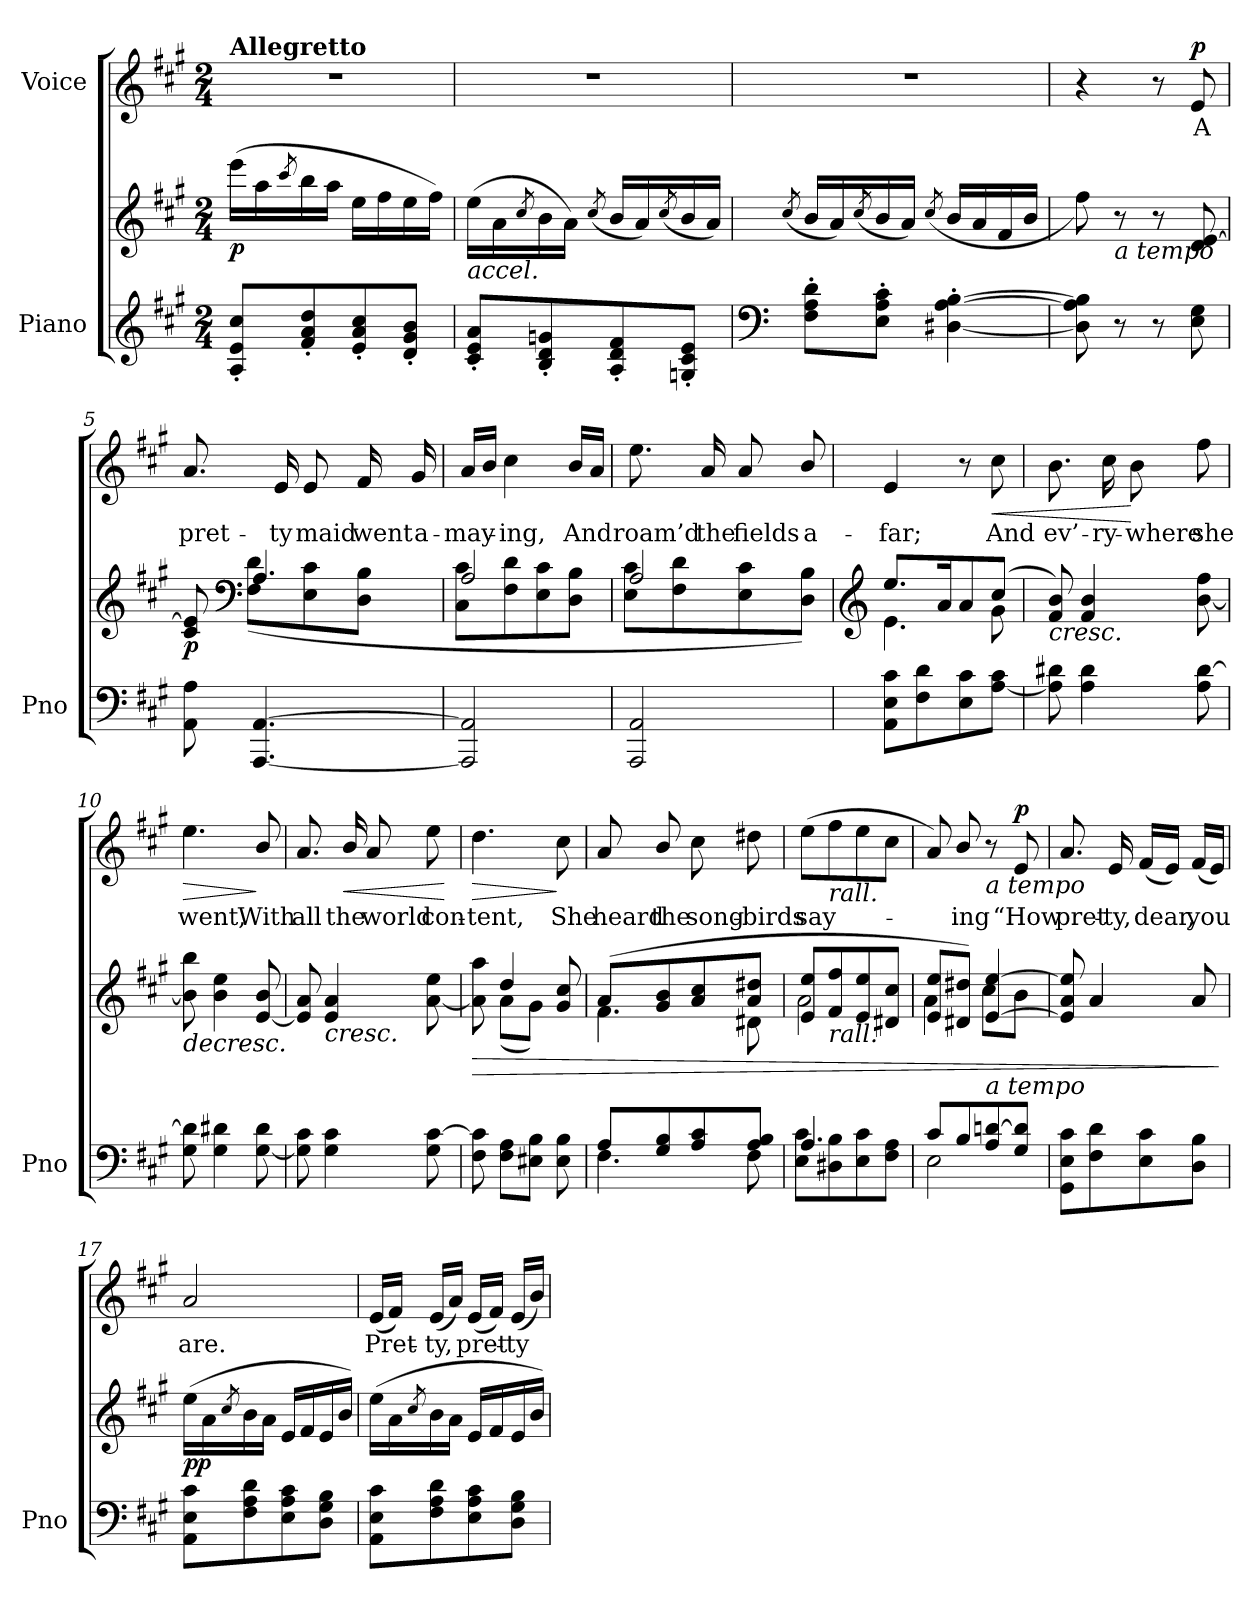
**kern	**kern	**dynam	**kern	**text	**dynam
*part2	*part2	*part2	*part1	*part1	*part1
*staff3	*staff2	*staff2/3	*staff1	*staff1	*staff1
*I"Piano	*	*	*I"Voice	*	*
*I'Pno	*	*	*	*	*
*clefG2	*clefG2	*	*clefG2	*	*
*k[f#c#g#]	*k[f#c#g#]	*	*k[f#c#g#]	*	*
*M2/4	*M2/4	*	*M2/4	*	*
=1	=1	=1	=1	=1	=1
!	!	!	!LO:TX:a:B:t=Allegretto	!	!
!	!	!LO:DY:b	!	!	!
8A/' 8e/' 8cc#/'L	(16eee\LL	p	2r	.	.
.	16aa\	.	.	.	.
.	8qccc#/	.	.	.	.
8f#/' 8a/' 8dd/'	16bb\	.	.	.	.
.	16aa\JJ	.	.	.	.
8e/' 8a/' 8cc#/'	16ee\LL	.	.	.	.
.	16ff#\	.	.	.	.
8d/' 8g#/' 8b/'J	16ee\	.	.	.	.
.	16ff#\JJ)	.	.	.	.
=2	=2	=2	=2	=2	=2
!	!LO:TX:b:i:t=accel.	!	!	!	!
8c#/' 8e/' 8a/'L	(16ee\LL	.	2r	.	.
.	16a\	.	.	.	.
.	8qcc#/	.	.	.	.
8B/' 8d/' 8gn/'	16b\	.	.	.	.
.	16a\JJ)	.	.	.	.
.	(8qcc#/	.	.	.	.
8A/' 8d/' 8f#/'	16b/LL	.	.	.	.
.	16a/)	.	.	.	.
.	(8qcc#/	.	.	.	.
8Gn/' 8c#/' 8e/'J	16b/	.	.	.	.
.	16a/JJ)	.	.	.	.
=3	=3	=3	=3	=3	=3
*clefF4	*	*	*	*	*
.	(8qcc#/	.	.	.	.
8F#\' 8A\' 8d\'L	16b/LL	.	2r	.	.
.	16a/)	.	.	.	.
.	(8qcc#/	.	.	.	.
8E\' 8A\' 8c#\'J	16b/	.	.	.	.
.	16a/JJ)	.	.	.	.
.	(>8qcc#/	.	.	.	.
[4D#X\' [4A\' [4B\'	16b/LL	.	.	.	.
.	16a/	.	.	.	.
.	16f#/	.	.	.	.
.	16b/JJ	.	.	.	.
!!LO:LB:g=z
=4	=4	=4	=4	=4	=4
8D#\] 8A\] 8B\]	8ff#\)	.	4r	.	.
!	!LO:TX:b:i:t=a tempo	!	!	!	!
8r	8r	.	.	.	.
8r	8r	.	8r	.	.
!	!	!	!	!LO:LY:b	!LO:DY:a
8E\ 8G#\	8d/ [8e/	.	8e/	A	p
=5	=5	=5	=5	=5	=5
*	*^	*	*	*	*
!	!	!	!LO:DY:b	!	!LO:LY:b	!
8AA\ 8A\	8c#/ 8e/]	8ryy	p	8.a/	pret-	.
*	*clefF4	*	*	*	*	*
[4.AAA/ [4.AA/	4.A/	(>8F#\ 8d\L	.	.	.	.
!	!	!	!	!	!LO:LY:b	!
.	.	.	.	16e/	-ty	.
!	!	!	!	!	!LO:LY:b	!
.	.	8E\ 8c#\	.	8e/	maid	.
!	!	!	!	!	!LO:LY:b	!
.	.	8D\ 8B\J	.	16f#/	went	.
!	!	!	!	!	!LO:LY:b	!
.	.	.	.	16g#/	a-	.
=6	=6	=6	=6	=6	=6	=6
!	!	!	!	!	!LO:LY:b	!
2AAA/] 2AA/]	2A/	8C#\ 8c#\L	.	16a/LL	-may-	.
.	.	.	.	16b/JJ	.	.
!	!	!	!	!	!LO:LY:b	!
.	.	8F#\ 8d\	.	4cc#\	-ing,	.
.	.	8E\ 8c#\	.	.	.	.
!	!	!	!	!	!LO:LY:b	!
.	.	8D\ 8B\J	.	16b/LL	And	.
.	.	.	.	16a/JJ	.	.
!!LO:LB:g=z
=7	=7	=7	=7	=7	=7	=7
!	!	!	!	!	!LO:LY:b	!
2AAA/ 2AA/	2A/	8E\ 8c#\L	.	8.ee\	roam’d	.
.	.	8F#\ 8d\	.	.	.	.
!	!	!	!	!	!LO:LY:b	!
.	.	.	.	16a/	the	.
!	!	!	!	!	!LO:LY:b	!
.	.	8E\ 8c#\	.	8a/	fields	.
!	!	!	!	!	!LO:LY:b	!
.	.	8D\ 8B\J)	.	8b/	a-	.
=8	=8	=8	=8	=8	=8	=8
*	*clefG2	*	*	*	*	*
!	!	!	!	!	!LO:LY:b	!
8AA\ 8E\ 8c#\L	8.ee/L	4.e\	.	4e/	-far;	.
8F#\ 8d\	.	.	.	.	.	.
.	16a/K	.	.	.	.	.
8E\ 8c#\	8a/	.	.	8r	.	.
!	!	!	!	!	!LO:LY:b	!LO:HP:b
[8A\ 8c#\J	(8cc#/J	8g#\	.	8cc#\	And	<
=9	=9	=9	=9	=9	=9	=9
!	!	!	!LO:HP:b	!	!LO:LY:b	!
*	*v	*v	*	*	*	*
8A\] 8d#X\	8f#/ 8b/)	<	8.b\	ev’-	.
4A\ 4d#\	4f#/ 4b/	.	.	.	.
!	!	!	!	!LO:LY:b	!
.	.	.	16cc#\	-ry-	.
!	!	!	!	!LO:LY:b	!
.	.	.	8b\	-where	[
!	!	!	!	!LO:LY:b	!
8A\ [8d#\	[>8b\ 8ff#\	.	8ff#\	she	.
!!LO:PB:g=z
=10	=10	=10	=10	=10	=10
!	!	!LO:HP:b	!	!LO:LY:b	!LO:HP:b
8G#\ 8d#\]	8b\] 8bb\	>	4.ee\	went,	>
4G#\ 4d#X\	4b\ 4ee\	.	.	.	.
!	!	!	!	!LO:LY:b	!
[8G#\ 8d#\	[8e/ 8b/	[	8b/	With	]
=11	=11	=11	=11	=11	=11
!	!	!	!	!LO:LY:b	!
8G#\] 8c#\	8e/] 8a/	.	8.a/	all	.
!	!	!LO:HP:b	!	!	!
4G#\ 4c#\	4e/ 4a/	<	.	.	.
!	!	!	!	!LO:LY:b	!LO:HP:b
.	.	.	16b/	the	<
!	!	!	!	!LO:LY:b	!
.	.	.	8a/	world	.
!	!	!	!	!LO:LY:b	!
8G#\ [8c#\	[8a\ 8ee\	]	8ee\	con-	.
.	.	.	.	.	[
=12	=12	=12	=12	=12	=12
!	!	!LO:HP:b	!	!LO:LY:b	!LO:HP:b
*	*^	*	*	*	*
8F#\ 8c#\]	8a\] 8aa\	8ryy	>	4.dd\	-tent,	>
8F#\ 8A\L	4dd/	(8a\L	.	.	.	.
8E#X\ 8B\J	.	8g#\J)	.	.	.	.
!	!	!	!	!	!LO:LY:b	!
8E#\ 8B\	8g#/ 8cc#/	8ryy	.	8cc#\	She	]
*	*v	*v	*	*	*	*
.	.	[	.	.	.
!!LO:LB:g=z
=13	=13	=13	=13	=13	=13
*^	*^	*	*	*	*
!	!	!	!	!	!	!LO:LY:b	!
8A/L	4.F#\	(8a/L	4.f#\	.	8a/	heard	.
!	!	!	!	!	!	!LO:LY:b	!
8G#/ 8B/	.	8g#/ 8b/	.	.	8b/	the	.
!	!	!	!	!	!	!LO:LY:b	!
8A/ 8c#/	.	8a/ 8cc#/	.	.	8cc#\	song-	.
!	!	!	!	!	!	!LO:LY:b	!
8A/ 8B/J	8F#\	8a/ 8dd#X/J	8d#X\	.	8dd#X\	-birds	.
=14	=14	=14	=14	=14	=14	=14	=14
!	!	!	!	!	!	!LO:LY:b	!
4.A/	8E\ 8c#\L	8e/ 8ee/L	2a\	.	(8ee\L	say-	.
!	!	!	!	!	!LO:TX:b:i:t=rall.	!	!
!	!	!LO:TX:b:i:t=rall.	!	!	!	!	!
.	8D#X\ 8B\	8f#/ 8ff#/	.	.	8ff#\	.	.
.	8E\ 8c#\	8e/ 8ee/	.	.	8ee\	.	.
8ryy	8F#\ 8A\J	8d#X/ 8cc#/J	.	.	8cc#\J	.	.
=15	=15	=15	=15	=15	=15	=15	=15
8c#/L	2E\	8e/ 8ee/L	4a\	.	8a/)	.	.
!	!	!	!	!	!	!LO:LY:b	!
8B/	.	8d#X/ 8dd#X/J)	.	.	8b/	ing	.
!	!	!	!	!	!LO:TX:b:i:t=a tempo	!	!
!	!	!LO:TX:b:i:t=a tempo	!	!	!	!	!
8A/ [8dn/	.	[4e/ [4ee/	8cc#\L	.	8r	.	.
!	!	!	!	!	!	!LO:LY:b	!LO:DY:a
8G#/ 8d/]J	.	.	8b\J	.	8e/	“How	p
*v	*v	*	*	*	*	*	*
!!LO:LB:g=z
=16	=16	=16	=16	=16	=16	=16
!	!	!	!	!	!LO:LY:b	!
*	*v	*v	*	*	*	*
8GG#\ 8E\ 8c#\L	8e/] 8a/ 8ee/]	.	8.a/	pret-	.
8F#\ 8d\	4a/	.	.	.	.
!	!	!	!	!LO:LY:b	!
.	.	.	16e/	-ty,	.
!	!	!	!	!LO:LY:b	!
8E\ 8c#\	.	.	(16f#/LL	dear,	.
.	.	.	16e/JJ)	.	.
!	!	!	!	!LO:LY:b	!
8D\ 8B\J	8a/	.	(16f#/LL	you	.
.	.	.	16e/JJ)	.	.
.	.	]	.	.	.
=17	=17	=17	=17	=17	=17
!	!	!LO:DY:b	!	!LO:LY:b	!
8AA\ 8E\ 8c#\L	(16ee\LL	pp	2a/	are.	.
.	16a\	.	.	.	.
.	8qcc#/	.	.	.	.
8F#\ 8A\ 8d\	16b\	.	.	.	.
.	16a\JJ	.	.	.	.
8E\ 8A\ 8c#\	16e/LL	.	.	.	.
.	16f#/	.	.	.	.
8D\ 8G#\ 8B\J	16e/	.	.	.	.
.	16b/JJ)	.	.	.	.
=18	=18	=18	=18	=18	=18
!	!	!	!	!LO:LY:b	!
8AA\ 8E\ 8c#\L	(16ee\LL	.	(16e/LL	Pret-	.
.	16a\	.	16f#/JJ)	.	.
.	8qcc#/	.	.	.	.
!	!	!	!	!LO:LY:b	!
8F#\ 8A\ 8d\	16b\	.	(16e/LL	-ty,	.
.	16a\JJ	.	16a/JJ)	.	.
!	!	!	!	!LO:LY:b	!
8E\ 8A\ 8c#\	16e/LL	.	(16e/LL	pret-	.
.	16f#/	.	16f#/JJ)	.	.
!	!	!	!	!LO:LY:b	!
8D\ 8G#\ 8B\J	16e/	.	(16e/LL	-ty	.
.	16b/JJ)	.	16b/JJ)	.	.
=	=	=	=	=	=
*-	*-	*-	*-	*-	*-
